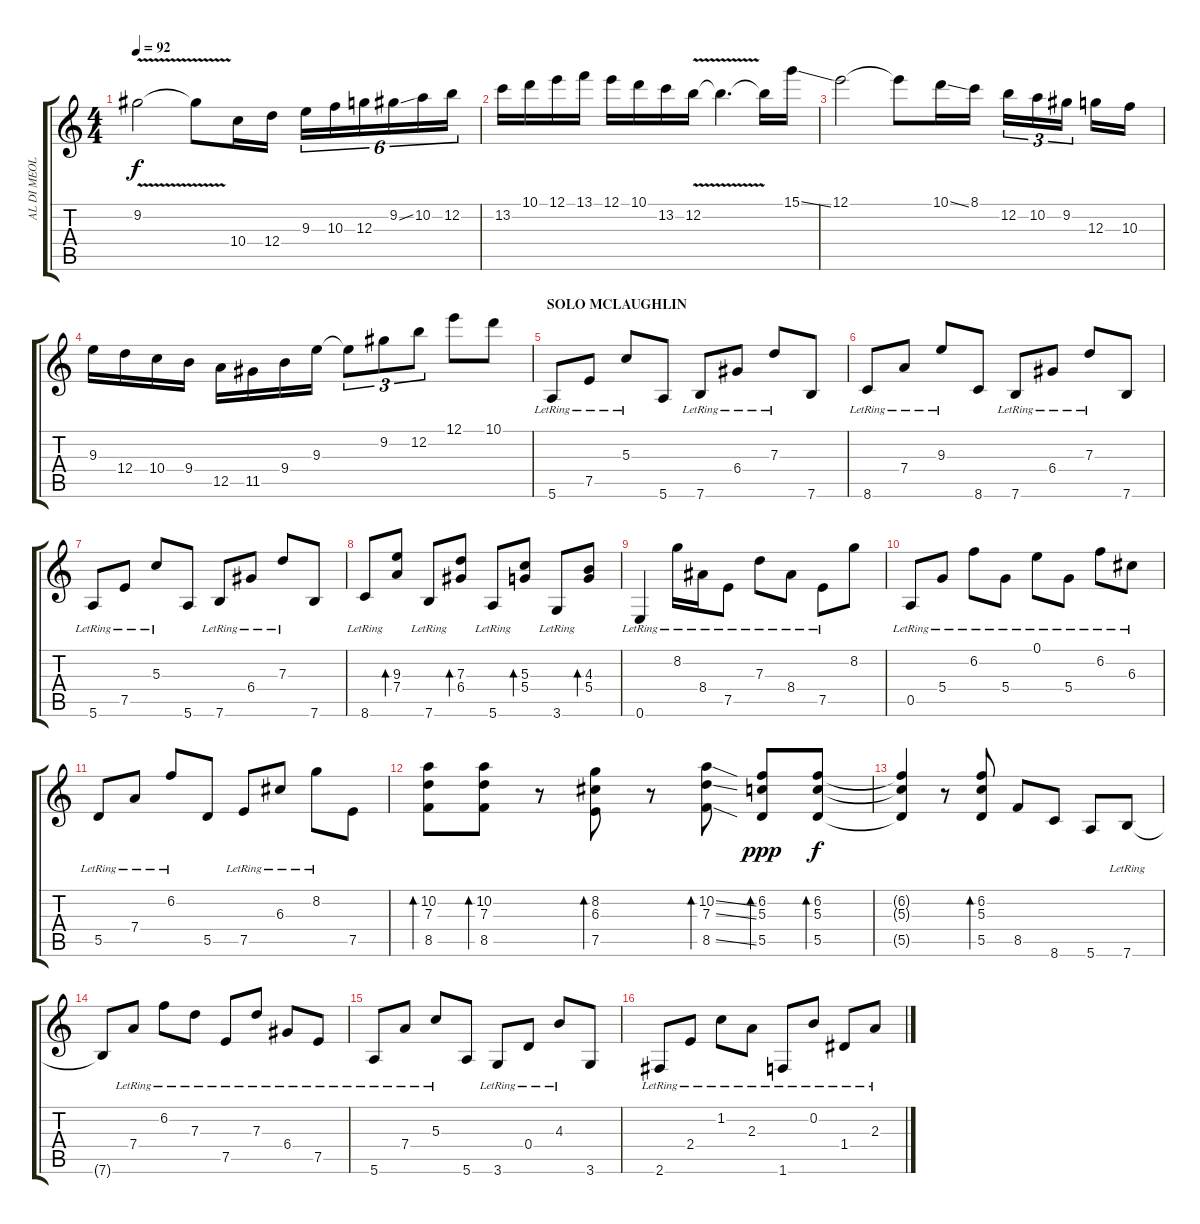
\track ("AL DI MEOLA" "AL DI MEOL") {instrument acousticguitarnylon}
\staff {score tabs}
\tuning (E4 B3 G3 D3 A2 E2) {hide}
\ts (4 4)
\tempo 92
\clef g2
\ks c
9.2{v}.2{dy f} 9.2{t}.8 10.4.16 12.4.16 9.3.16{tu (6 4)} 10.3.16{tu (6 4)} 12.3.16{tu (6 4)} 9.2{ss}.16{tu (6 4)} 10.2.16{tu (6 4)} 12.2.16{tu (6 4)} |
13.2.16 10.1.16 12.1.16 13.1.16 12.1.16 10.1.16 13.2.16 12.2{v}.16 12.2{t}.4{d} 12.2{t}.16 15.1{ss}.16 |
12.1.2 12.1{t}.8 10.1{ss}.16 8.1.16 12.2.16{tu (3 2)} 10.2.16{tu (3 2)} 9.2.16{tu (3 2)} 12.3.16 10.3.16 |
9.3.16 12.4.16 10.4.16 9.4.16 12.5.16 11.5.16 9.4.16 9.3.16 9.3{t}.8{tu (3 2)} 9.2.8{tu (3 2)} 12.2.8{tu (3 2)} 12.1.8 10.1.8 |
\section ("" "SOLO MCLAUGHLIN")
5.6{lr}.8 7.5{lr}.8 5.3{lr}.8 5.6.8 7.6{lr}.8 6.4{lr}.8 7.3{lr}.8 7.6.8 |
8.6{lr}.8 7.4{lr}.8 9.3{lr}.8 8.6.8 7.6{lr}.8 6.4{lr}.8 7.3{lr}.8 7.6.8 |
5.6{lr}.8 7.5{lr}.8 5.3{lr}.8 5.6.8 7.6{lr}.8 6.4{lr}.8 7.3{lr}.8 7.6.8 |
8.6{lr}.8 (9.3 7.4).8{bd 60} 7.6{lr}.8 (7.3 6.4).8{bd 60} 5.6{lr}.8 (5.3 5.4).8{bd 60} 3.6{lr}.8 (4.3 5.4).8{bd 120} |
0.6{lr}.4 8.2{lr}.16 8.4{lr}.16 7.5{lr}.8 7.3{lr}.8 8.4{lr}.8 7.5{lr}.8 8.2.8 |
0.5{lr}.8 5.4{lr}.8 6.2{lr}.8 5.4{lr}.8 0.1{lr}.8 5.4{lr}.8 6.2{lr}.8 6.3{lr}.8 |
5.5{lr}.8 7.4{lr}.8 6.2{lr}.8 5.5.8 7.5{lr}.8 6.3{lr}.8 8.2{lr}.8 7.5.8 |
(10.2 7.3 8.5).8{bd 60} (10.2 7.3 8.5).8{bd 60} r.8 (8.2 6.3 7.5).8{bd 60} r.8 (10.2{ss} 7.3{ss} 8.5{ss}).8{bd 60} (6.2 5.3 5.5).8{bd 60 dy ppp} (6.2 5.3 5.5).8{bd 120 dy f} |
(6.2{t} 5.3{t} 5.5{t}).4 r.8 (6.2 5.3 5.5).8{bd 60} 8.5.8 8.6.8 5.6.8 7.6{lr}.8 |
7.6{t}.8 7.4{lr}.8 6.2{lr}.8 7.3{lr}.8 7.5{lr}.8 7.3{lr}.8 6.4{lr}.8 7.5{lr}.8 |
5.6{lr}.8 7.4{lr}.8 5.3{lr}.8 5.6.8 3.6{lr}.8 0.4{lr}.8 4.3{lr}.8 3.6.8 |
2.6{lr}.8 2.4{lr}.8 1.2{lr}.8 2.3{lr}.8 1.6{lr}.8 0.2{lr}.8 1.4{lr}.8 2.3{lr}.8
